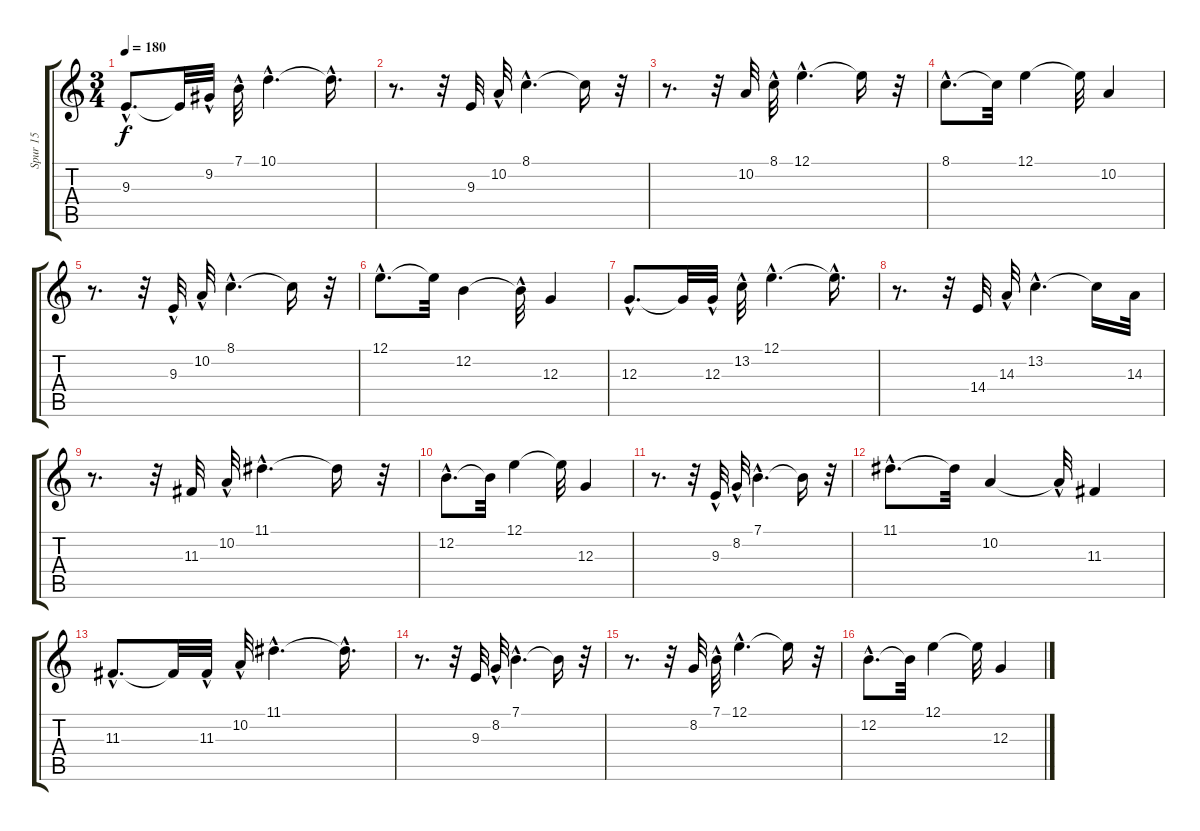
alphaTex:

\track ("Spur 15" "Spur 15") {instrument orchestralharp}
\staff {score tabs}
\tuning (E4 B3 G3 D3 A2 E2) {hide}
\ts (3 4)
\tempo 180
\clef g2
\ks c
9.3{hac}.8{d dy f} 9.3{t}.32 9.2{hac}.32 7.1{hac}.32 10.1{hac}.4{d} 10.1{hac t}.16{d} |
r.8{d} r.32 9.3.32 10.2{hac}.32 8.1{hac}.4{d} 8.1{t}.16 r.32 |
r.8{d} r.32 10.2.32 8.1{hac}.32 12.1{hac}.4{d} 12.1{t}.16 r.32 |
8.1{hac}.8{d} 8.1{t}.32 12.1.4 12.1{t}.32 10.2.4 |
r.8{d} r.32 9.3{hac}.32 10.2{hac}.32 8.1{hac}.4{d} 8.1{t}.16 r.32 |
12.1{hac}.8{d} 12.1{t}.32 12.2.4 12.2{hac t}.32 12.3.4 |
12.3{hac}.8{d} 12.3{t}.32 12.3{hac}.32 13.2{hac}.32 12.1{hac}.4{d} 12.1{hac t}.16{d} |
r.8{d} r.32 14.4.32 14.3{hac}.32 13.2{hac}.4{d} 13.2{t}.16 14.3.32 |
r.8{d} r.32 11.3.32 10.2{hac}.32 11.1{hac}.4{d} 11.1{t}.16 r.32 |
12.2{hac}.8{d} 12.2{t}.32 12.1.4 12.1{t}.32 12.3.4 |
r.8{d} r.32 9.3{hac}.32 8.2{hac}.32 7.1{hac}.4{d} 7.1{t}.16 r.32 |
11.1{hac}.8{d} 11.1{t}.32 10.2.4 10.2{hac t}.32 11.3.4 |
11.3{hac}.8{d} 11.3{t}.32 11.3{hac}.32 10.2{hac}.32 11.1{hac}.4{d} 11.1{hac t}.16{d} |
r.8{d} r.32 9.3.32 8.2{hac}.32 7.1{hac}.4{d} 7.1{t}.16 r.32 |
r.8{d} r.32 8.2.32 7.1{hac}.32 12.1{hac}.4{d} 12.1{t}.16 r.32 |
12.2{hac}.8{d} 12.2{t}.32 12.1.4 12.1{t}.32 12.3.4
